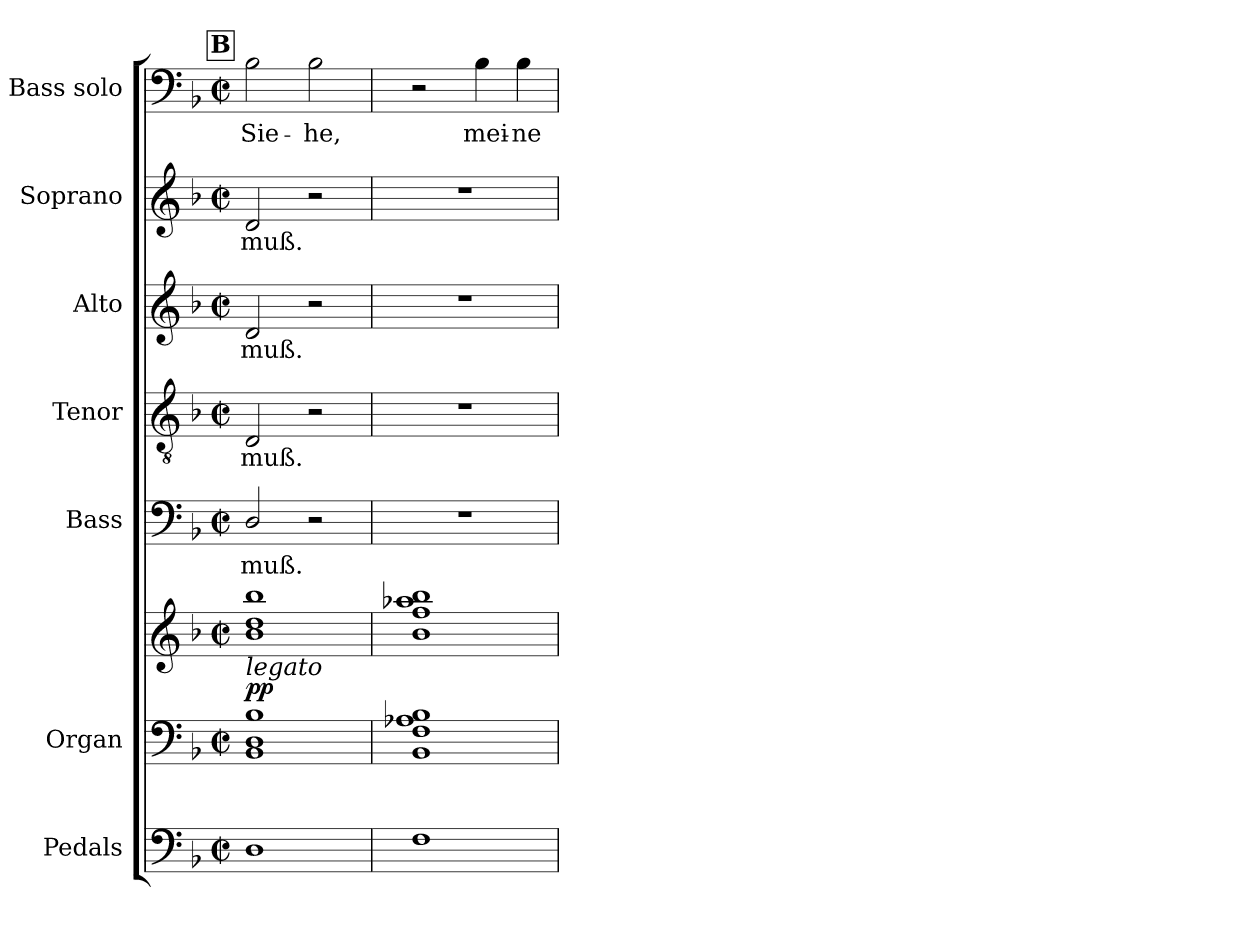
**kern	**kern	**kern	**dynam	**kern	**text	**kern	**text	**kern	**text	**kern	**text	**kern	**text
*part7	*part6	*part6	*part6	*part5	*part5	*part4	*part4	*part3	*part3	*part2	*part2	*part1	*part1
*staff8	*staff7	*staff6	*staff6/7	*staff5	*staff5	*staff4	*staff4	*staff3	*staff3	*staff2	*staff2	*staff1	*staff1
*I"Pedals	*I"Organ	*	*	*I"Bass	*	*I"Tenor	*	*I"Alto	*	*I"Soprano	*	*I"Bass solo	*
*I'Ped.	*I'Org.	*	*	*I'B.	*	*I'T.	*	*I'A.	*	*I'S.	*	*	*
*clefF4	*clefF4	*clefG2	*	*clefF4	*	*clefGv2	*	*clefG2	*	*clefG2	*	*clefF4	*
*	*	*	*	*	*	*ITrd7c12	*	*	*	*	*	*	*
*k[b-]	*k[b-]	*k[b-]	*	*k[b-]	*	*k[b-]	*	*k[b-]	*	*k[b-]	*	*k[b-]	*
*d:	*d:	*d:	*	*d:	*	*d:	*	*d:	*	*d:	*	*d:	*
*M2/2	*M2/2	*M2/2	*	*M2/2	*	*M2/2	*	*M2/2	*	*M2/2	*	*M2/2	*
*met(c|)	*met(c|)	*met(c|)	*	*met(c|)	*	*met(c|)	*	*met(c|)	*	*met(c|)	*	*met(c|)	*
!!LO:REH:place=s1:B:color=#000000:enc=box:fs=15.7124:t=B
=33	=33	=33	=33	=33	=33	=33	=33	=33	=33	=33	=33	=33	=33
!	!	!	!	!	!LO:LY:b:color=#000000	!	!	!	!	!	!	!	!
!	!	!	!	!	!	!	!LO:LY:b:color=#000000	!	!	!	!	!	!
!	!	!	!	!	!	!	!	!	!LO:LY:b:color=#000000	!	!	!	!
!	!	!	!	!	!	!	!	!	!	!	!LO:LY:b:color=#000000	!	!
!	!	!LO:TX:b:i:t=legato	!	!	!	!	!	!	!	!	!	!	!
!	!	!	!	!	!	!	!	!	!	!	!	!	!LO:LY:b:color=#000000
1Di	1BB-i 1Di 1B-i	1b-i 1ddi 1bb-i	pp	2Di/	muß.	2DDi/	muß.	2di/	muß.	2di/	muß.	2B-i\	Sie-
!	!	!	!	!	!	!	!	!	!	!	!	!	!LO:LY:b:color=#000000
.	.	.	.	2r	.	2r	.	2r	.	2r	.	2B-i\	-he,
=34	=34	=34	=34	=34	=34	=34	=34	=34	=34	=34	=34	=34	=34
1Fi	1BB-i 1Fi 1A-Xi 1B-i	1b-i 1ffi 1aa-Xi 1bb-i	.	1r	.	1r	.	1r	.	1r	.	2r	.
!	!	!	!	!	!	!	!	!	!	!	!	!	!LO:LY:b:color=#000000
.	.	.	.	.	.	.	.	.	.	.	.	4B-i\	mei-
!	!	!	!	!	!	!	!	!	!	!	!	!	!LO:LY:b:color=#000000
.	.	.	.	.	.	.	.	.	.	.	.	4B-i\	-ne
=	=	=	=	=	=	=	=	=	=	=	=	=	=
*-	*-	*-	*-	*-	*-	*-	*-	*-	*-	*-	*-	*-	*-
